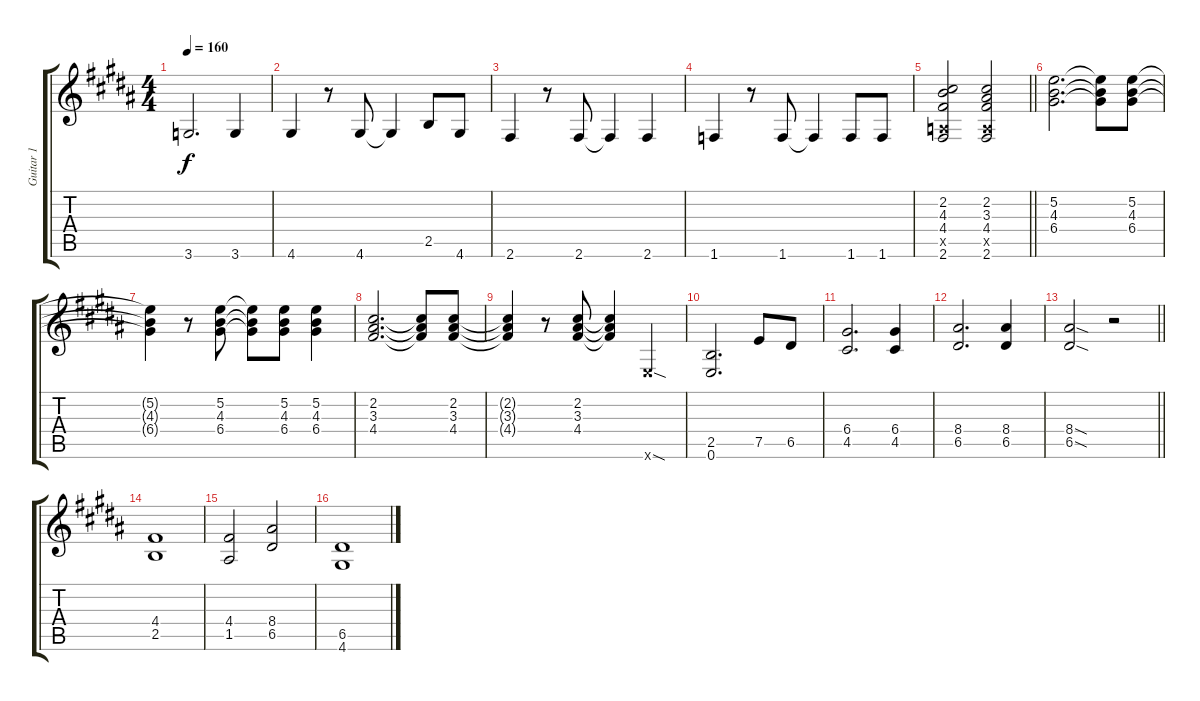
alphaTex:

\track ("Guitar 1" "Guitar 1") {instrument distortionguitar}
\staff {score tabs}
\tuning (E4 B3 G3 D3 A2 E2) {hide}
\ts (4 4)
\tempo 160
\clef g2
\ks b
3.6.2{d dy f} 3.6.4 |
4.6.4 r.8 4.6.8 4.6{t}.4 2.5.8 4.6.8 |
2.6.4 r.8 2.6.8 2.6{t}.4 2.6.4 |
1.6.4 r.8 1.6.8 1.6{t}.4 1.6.8 1.6.8 |
\barLineRight lightlight
(2.2 4.3 4.4 0.5{x} 2.6).2 (2.2 3.3 4.4 0.5{x} 2.6).2 |
(5.2 4.3 6.4).2{d} (5.2{t} 4.3{t} 6.4{t}).8 (5.2 4.3 6.4).8 |
(5.2{t} 4.3{t} 6.4{t}).4 r.8 (5.2 4.3 6.4).8 (5.2{t} 4.3{t} 6.4{t}).8 (5.2 4.3 6.4).8 (5.2 4.3 6.4).4 |
(2.2 3.3 4.4).2{d} (2.2{t} 3.3{t} 4.4{t}).8 (2.2 3.3 4.4).8 |
(2.2{t} 3.3{t} 4.4{t}).4 r.8 (2.2 3.3 4.4).8 (2.2{t} 3.3{t} 4.4{t}).4 0.6{sod x}.4 |
(2.5 0.6).2{d} 7.5.8 6.5.8 |
(6.4 4.5).2{d} (6.4 4.5).4 |
(8.4 6.5).2{d} (8.4 6.5).4 |
\barLineRight lightlight
(8.4{sod} 6.5{sod}).2 r.2 |
(4.4 2.5).1 |
(4.4 1.5).2 (8.4 6.5).2 |
(6.5 4.6).1
